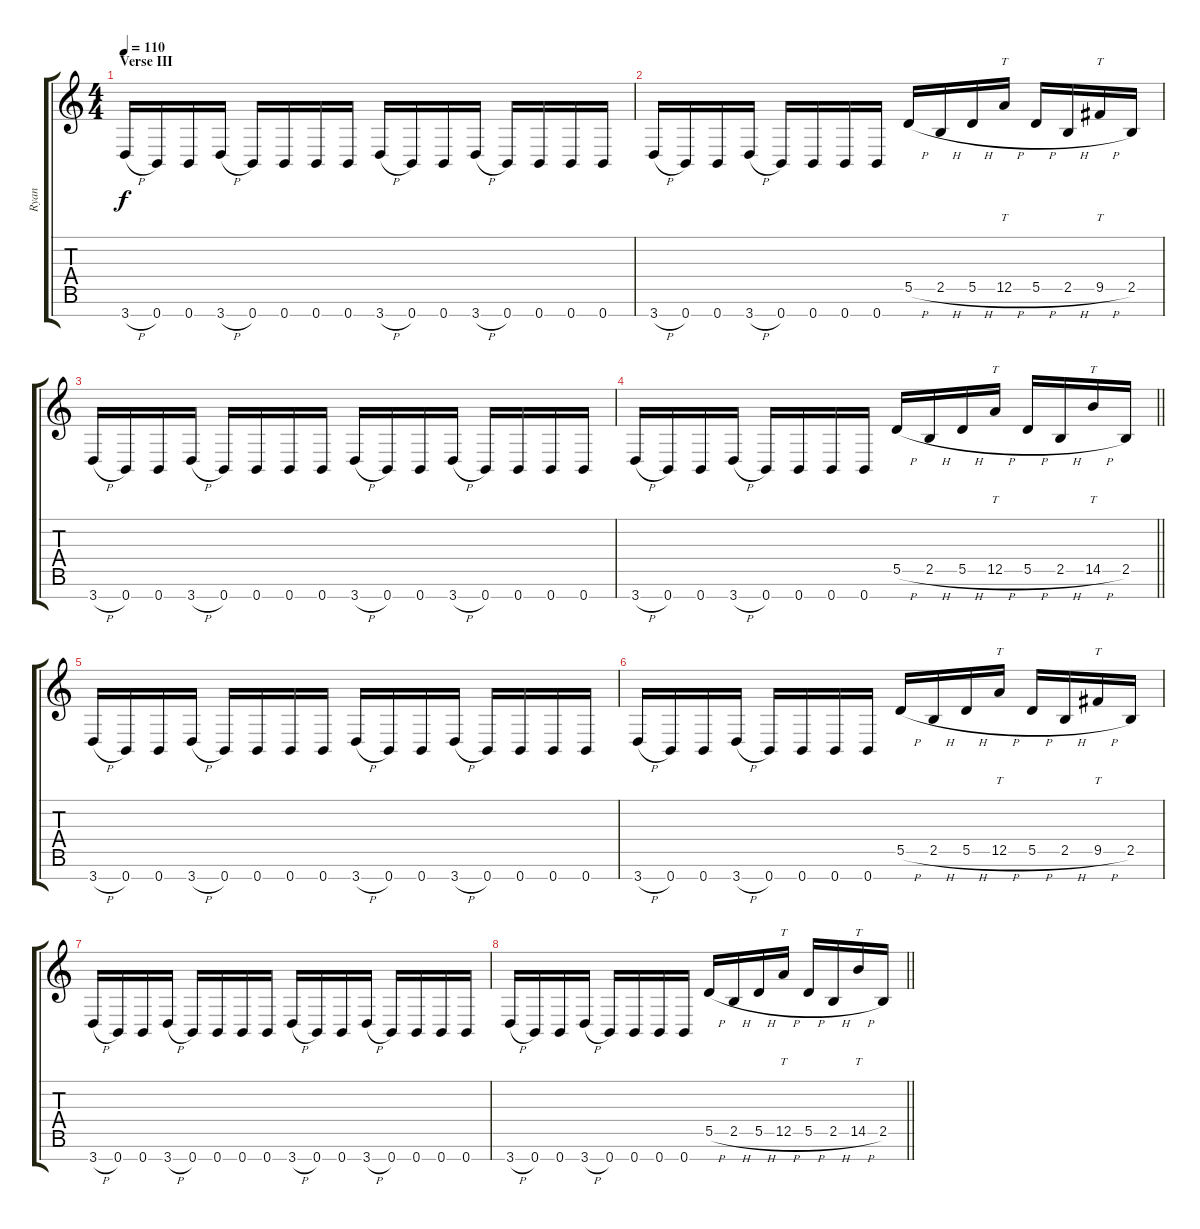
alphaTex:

\track ("Ryan" "Ryan") {instrument distortionguitar}
\staff {score tabs}
\tuning (E4 B3 G3 D3 A2 E2 B1) {hide}
\ts (4 4)
\section ("" "Verse III")
\tempo 110
\clef g2
\ks c
3.7{h}.16{dy f} 0.7.16 0.7.16 3.7{h}.16 0.7.16 0.7.16 0.7.16 0.7.16 3.7{h}.16 0.7.16 0.7.16 3.7{h}.16 0.7.16 0.7.16 0.7.16 0.7.16 |
3.7{h}.16 0.7.16 0.7.16 3.7{h}.16 0.7.16 0.7.16 0.7.16 0.7.16 5.5{h}.16 2.5{h}.16 5.5{h}.16 12.5{h}.16{tt} 5.5{h}.16 2.5{h}.16 9.5{h}.16{tt} 2.5.16 |
3.7{h}.16 0.7.16 0.7.16 3.7{h}.16 0.7.16 0.7.16 0.7.16 0.7.16 3.7{h}.16 0.7.16 0.7.16 3.7{h}.16 0.7.16 0.7.16 0.7.16 0.7.16 |
\barLineRight lightlight
3.7{h}.16 0.7.16 0.7.16 3.7{h}.16 0.7.16 0.7.16 0.7.16 0.7.16 5.5{h}.16 2.5{h}.16 5.5{h}.16 12.5{h}.16{tt} 5.5{h}.16 2.5{h}.16 14.5{h}.16{tt} 2.5.16 |
3.7{h}.16 0.7.16 0.7.16 3.7{h}.16 0.7.16 0.7.16 0.7.16 0.7.16 3.7{h}.16 0.7.16 0.7.16 3.7{h}.16 0.7.16 0.7.16 0.7.16 0.7.16 |
3.7{h}.16 0.7.16 0.7.16 3.7{h}.16 0.7.16 0.7.16 0.7.16 0.7.16 5.5{h}.16 2.5{h}.16 5.5{h}.16 12.5{h}.16{tt} 5.5{h}.16 2.5{h}.16 9.5{h}.16{tt} 2.5.16 |
3.7{h}.16 0.7.16 0.7.16 3.7{h}.16 0.7.16 0.7.16 0.7.16 0.7.16 3.7{h}.16 0.7.16 0.7.16 3.7{h}.16 0.7.16 0.7.16 0.7.16 0.7.16 |
\barLineRight lightlight
3.7{h}.16 0.7.16 0.7.16 3.7{h}.16 0.7.16 0.7.16 0.7.16 0.7.16 5.5{h}.16 2.5{h}.16 5.5{h}.16 12.5{h}.16{tt} 5.5{h}.16 2.5{h}.16 14.5{h}.16{tt} 2.5.16
